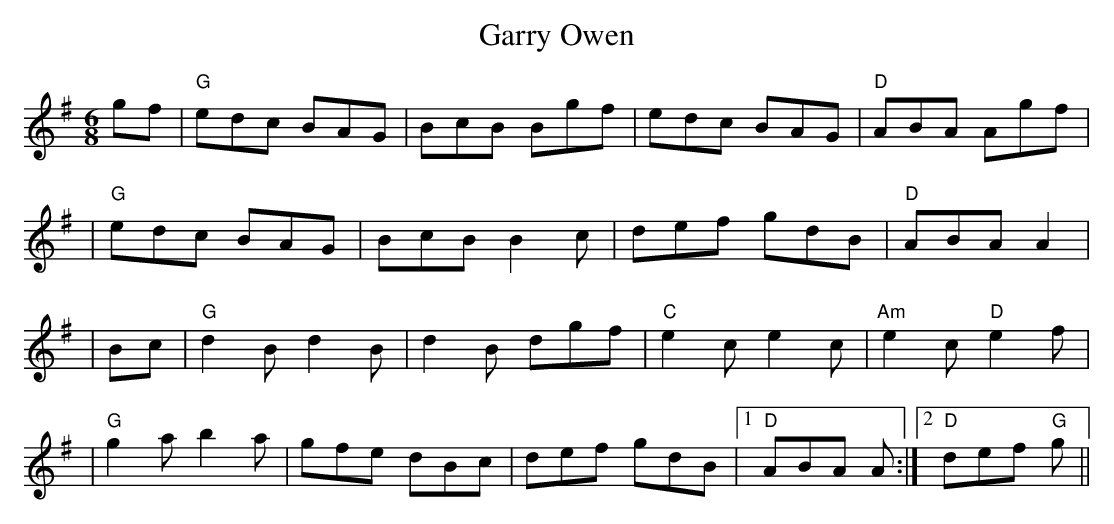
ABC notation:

X:1
T:Garry Owen
M:6/8
L:1/8
K:G
gf| "G"edc BAG| BcB Bgf| edc BAG| "D"ABA Agf|!
| "G"edc BAG| BcB B2c | def gdB| "D"ABA A2 |!
|Bc| "G"d2B d2B| d2B dgf| "C"e2c e2c| "Am" e2c "D" e2f|!
| "G"g2a b2a| gfe dBc| def gdB|1"D"ABA A :|2 "D" def "G" g||
